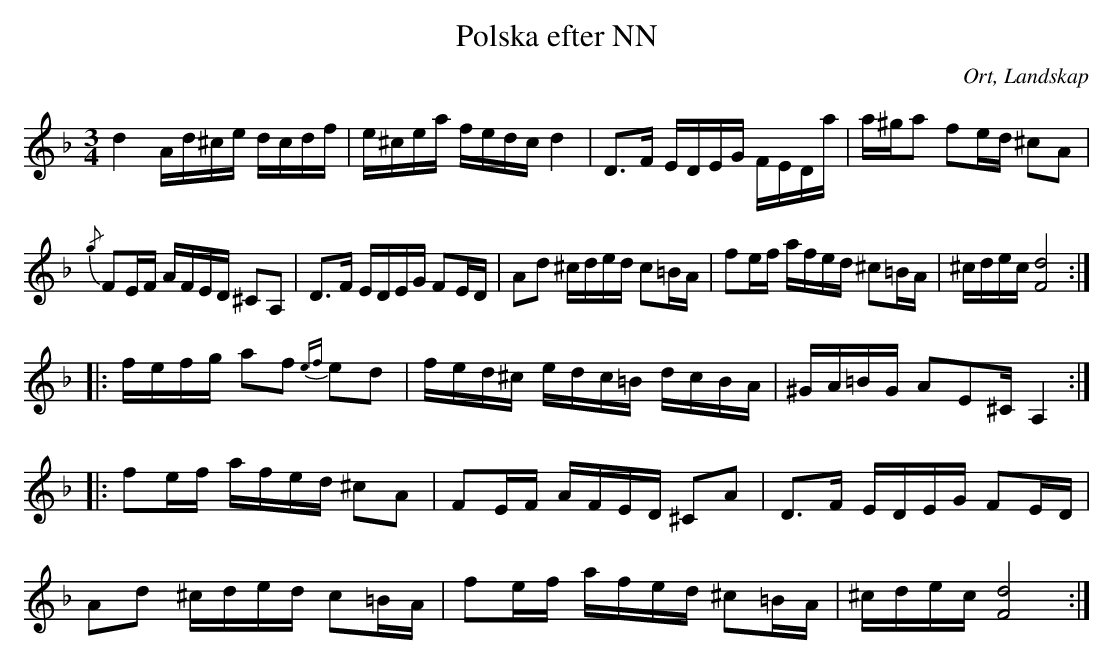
X:1
T:Polska efter NN
O:Ort, Landskap
M:3/4
L:1/16
K:Dm
d4 Ad^ce dcdf |e^cea fedc d4|D2>F2 EDEG FEDa|a^ga2 f2ed ^c2A2|
{/g}F2EF AFED ^C2A,2|D2>F2 EDEG F2ED|A2d2 ^cded c2=BA|f2ef afed ^c2=BA|^cdec [F8d8]:|
|:fefg a2f2 {ef}e2d2 |fed^c edc=B dcBA|^GA=BG A2E2^C A,4:|
|:f2ef afed ^c2A2|F2EF AFED ^C2A2|D2>F2 EDEG F2ED|
A2d2 ^cded c2=BA|f2ef afed ^c2=BA|^cdec [F8d8]:|
